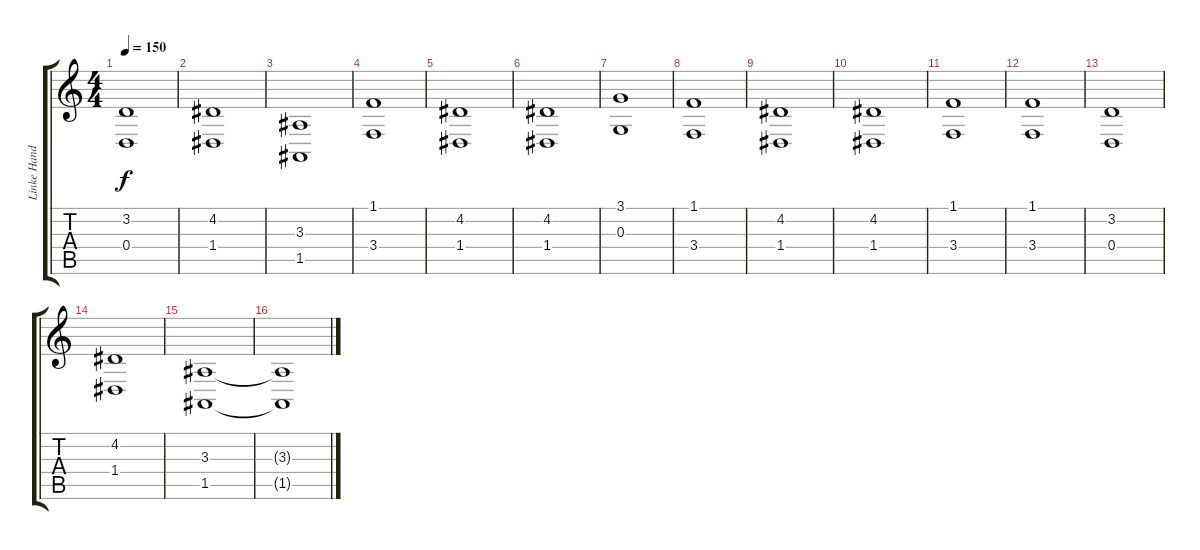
\track ("Linke Hand" "Linke Hand") {instrument acousticgrandpiano}
\staff {score tabs}
\tuning (E4 B3 G3 D3 A2 E2) {hide}
\ts (4 4)
\tempo 150
\clef g2
\ks c
(3.2 0.4).1{dy f} |
(4.2 1.4).1 |
(3.3 1.5).1 |
(1.1 3.4).1 |
(4.2 1.4).1 |
(4.2 1.4).1 |
(3.1 0.3).1 |
(1.1 3.4).1 |
(4.2 1.4).1 |
(4.2 1.4).1 |
(1.1 3.4).1 |
(1.1 3.4).1 |
(3.2 0.4).1 |
(4.2 1.4).1 |
(3.3 1.5).1 |
(3.3{t} 1.5{t}).1
